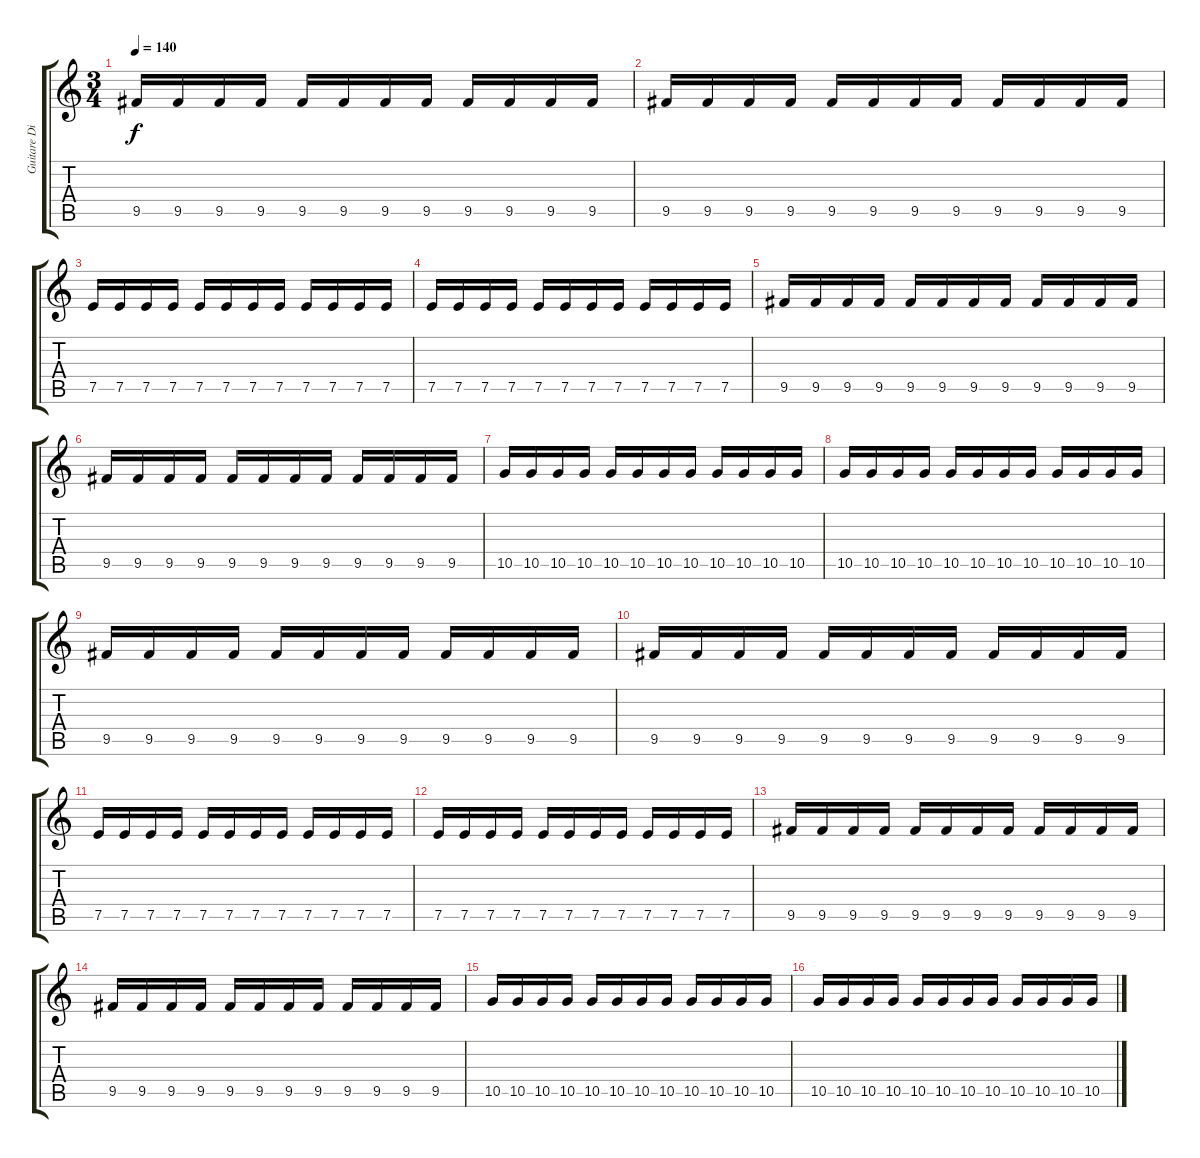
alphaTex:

\track ("Guitare Distorsion" "Guitare Di") {instrument distortionguitar}
\staff {score tabs}
\tuning (E4 B3 G3 D3 A2 E2) {hide}
\ts (3 4)
\tempo 140
\clef g2
\ks c
9.5.16{dy f} 9.5.16 9.5.16 9.5.16 9.5.16 9.5.16 9.5.16 9.5.16 9.5.16 9.5.16 9.5.16 9.5.16 |
9.5.16 9.5.16 9.5.16 9.5.16 9.5.16 9.5.16 9.5.16 9.5.16 9.5.16 9.5.16 9.5.16 9.5.16 |
7.5.16 7.5.16 7.5.16 7.5.16 7.5.16 7.5.16 7.5.16 7.5.16 7.5.16 7.5.16 7.5.16 7.5.16 |
7.5.16 7.5.16 7.5.16 7.5.16 7.5.16 7.5.16 7.5.16 7.5.16 7.5.16 7.5.16 7.5.16 7.5.16 |
9.5.16 9.5.16 9.5.16 9.5.16 9.5.16 9.5.16 9.5.16 9.5.16 9.5.16 9.5.16 9.5.16 9.5.16 |
9.5.16 9.5.16 9.5.16 9.5.16 9.5.16 9.5.16 9.5.16 9.5.16 9.5.16 9.5.16 9.5.16 9.5.16 |
10.5.16 10.5.16 10.5.16 10.5.16 10.5.16 10.5.16 10.5.16 10.5.16 10.5.16 10.5.16 10.5.16 10.5.16 |
10.5.16 10.5.16 10.5.16 10.5.16 10.5.16 10.5.16 10.5.16 10.5.16 10.5.16 10.5.16 10.5.16 10.5.16 |
9.5.16 9.5.16 9.5.16 9.5.16 9.5.16 9.5.16 9.5.16 9.5.16 9.5.16 9.5.16 9.5.16 9.5.16 |
9.5.16 9.5.16 9.5.16 9.5.16 9.5.16 9.5.16 9.5.16 9.5.16 9.5.16 9.5.16 9.5.16 9.5.16 |
7.5.16 7.5.16 7.5.16 7.5.16 7.5.16 7.5.16 7.5.16 7.5.16 7.5.16 7.5.16 7.5.16 7.5.16 |
7.5.16 7.5.16 7.5.16 7.5.16 7.5.16 7.5.16 7.5.16 7.5.16 7.5.16 7.5.16 7.5.16 7.5.16 |
9.5.16 9.5.16 9.5.16 9.5.16 9.5.16 9.5.16 9.5.16 9.5.16 9.5.16 9.5.16 9.5.16 9.5.16 |
9.5.16 9.5.16 9.5.16 9.5.16 9.5.16 9.5.16 9.5.16 9.5.16 9.5.16 9.5.16 9.5.16 9.5.16 |
10.5.16 10.5.16 10.5.16 10.5.16 10.5.16 10.5.16 10.5.16 10.5.16 10.5.16 10.5.16 10.5.16 10.5.16 |
10.5.16 10.5.16 10.5.16 10.5.16 10.5.16 10.5.16 10.5.16 10.5.16 10.5.16 10.5.16 10.5.16 10.5.16
